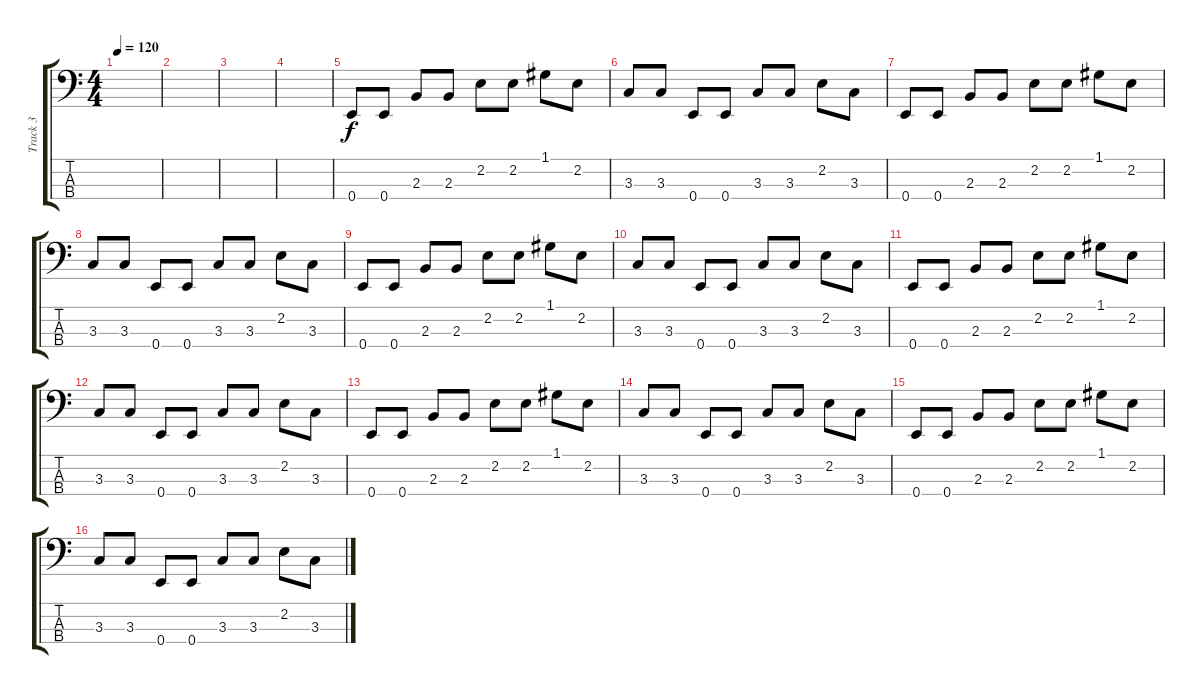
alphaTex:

\track ("Track 3" "Track 3") {instrument electricbassfinger}
\staff {score tabs}
\tuning (G2 D2 A1 E1) {hide}
\ts (4 4)
\tempo 120
\clef f4
\ks c
|
|
|
|
0.4.8 0.4.8 2.3.8 2.3.8 2.2.8 2.2.8 1.1.8 2.2.8 |
3.3.8 3.3.8 0.4.8 0.4.8 3.3.8 3.3.8 2.2.8 3.3.8 |
0.4.8 0.4.8 2.3.8 2.3.8 2.2.8 2.2.8 1.1.8 2.2.8 |
3.3.8 3.3.8 0.4.8 0.4.8 3.3.8 3.3.8 2.2.8 3.3.8 |
0.4.8 0.4.8 2.3.8 2.3.8 2.2.8 2.2.8 1.1.8 2.2.8 |
3.3.8 3.3.8 0.4.8 0.4.8 3.3.8 3.3.8 2.2.8 3.3.8 |
0.4.8 0.4.8 2.3.8 2.3.8 2.2.8 2.2.8 1.1.8 2.2.8 |
3.3.8 3.3.8 0.4.8 0.4.8 3.3.8 3.3.8 2.2.8 3.3.8 |
0.4.8 0.4.8 2.3.8 2.3.8 2.2.8 2.2.8 1.1.8 2.2.8 |
3.3.8 3.3.8 0.4.8 0.4.8 3.3.8 3.3.8 2.2.8 3.3.8 |
0.4.8 0.4.8 2.3.8 2.3.8 2.2.8 2.2.8 1.1.8 2.2.8 |
3.3.8 3.3.8 0.4.8 0.4.8 3.3.8 3.3.8 2.2.8 3.3.8
